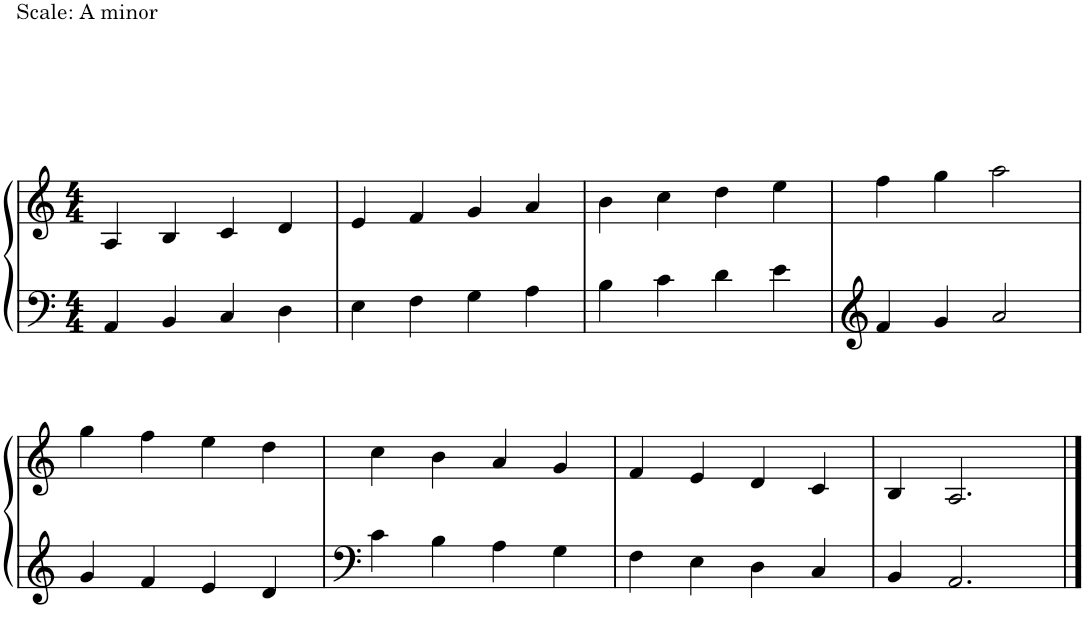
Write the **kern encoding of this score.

**kern	**kern
*part1	*part1
*staff2	*staff1
*I"Piano	*
*I'Pno.	*
!!LO:PB:g=z
*clefG2	*clefG2
*k[]	*k[]
*M4/4	*M4/4
=1	=1
!	!LO:TX:a:t=Scale&colon; A minor
!LO:TX:a:t=Scale&colon; A minor	!
4AA/	4A/
4BB/	4B/
4C/	4c/
4D\	4d/
=2	=2
4E\	4e/
4F\	4f/
4G\	4g/
4A\	4a/
=3	=3
4B\	4b\
4c\	4cc\
4d\	4dd\
4e\	4ee\
=4	=4
4f/	4ff\
4g/	4gg\
2a/	2aa\
!!LO:LB:g=z
=5	=5
4g/	4gg\
4f/	4ff\
4e/	4ee\
4d/	4dd\
=6	=6
4c\	4cc\
4B\	4b\
4A\	4a/
4G\	4g/
=7	=7
4F\	4f/
4E\	4e/
4D\	4d/
4C/	4c/
=8	=8
4BB/	4B/
2.AA/	2.A/
==	==
*-	*-
